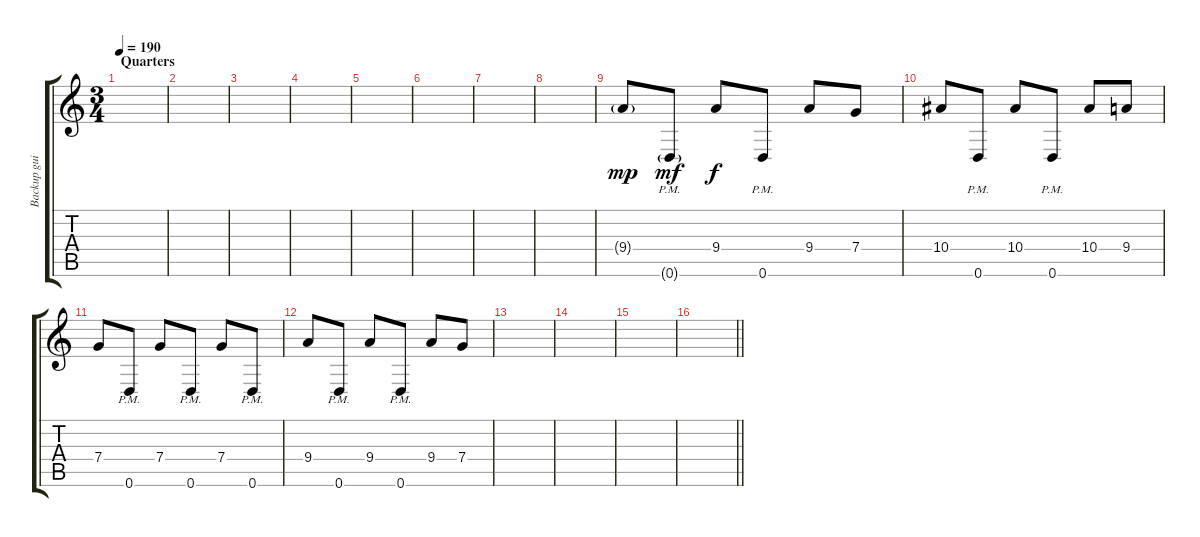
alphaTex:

\track ("Backup guitar" "Backup gui") {instrument distortionguitar}
\staff {score tabs}
\tuning (D4 A3 F3 C3 G2 D2) {hide}
\ts (3 4)
\section ("" "Quarters")
\tempo 190
\clef g2
\ks c
|
|
|
|
|
|
|
|
9.4{g}.8{dy mp volume 14 balance 0} 0.6{g pm}.8{dy mf} 9.4.8{dy f} 0.6{pm}.8 9.4.8 7.4.8 |
10.4.8 0.6{pm}.8 10.4.8 0.6{pm}.8 10.4.8 9.4.8 |
7.4.8 0.6{pm}.8 7.4.8 0.6{pm}.8 7.4.8 0.6{pm}.8 |
9.4.8 0.6{pm}.8 9.4.8 0.6{pm}.8 9.4.8 7.4.8 |
|
|
|
\barLineRight lightlight
